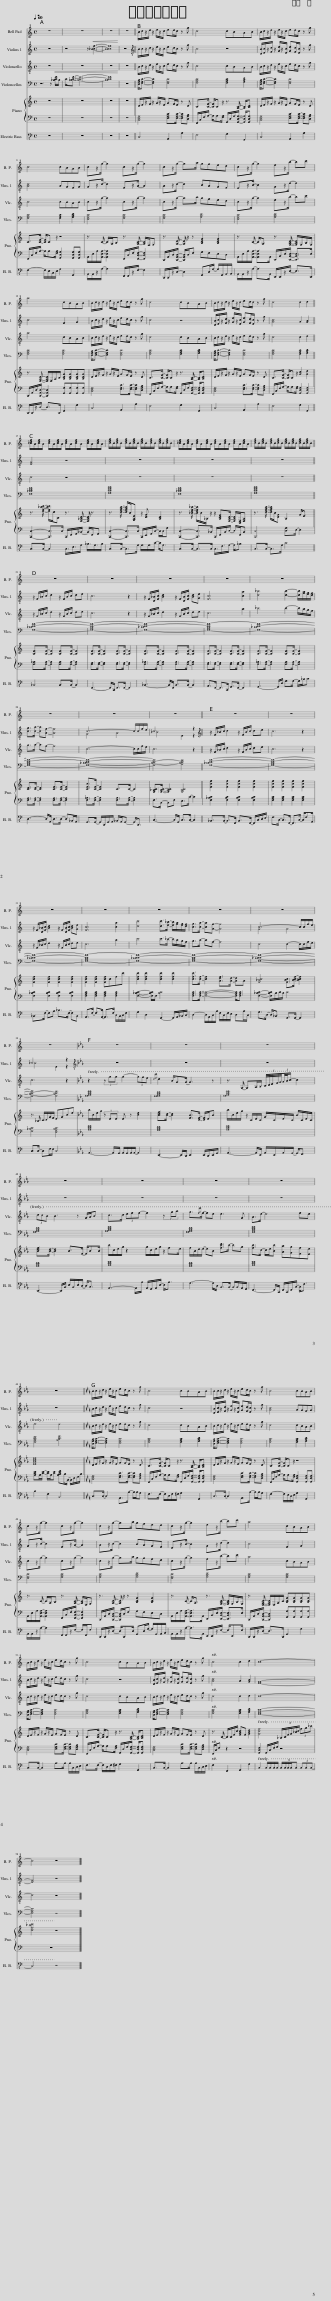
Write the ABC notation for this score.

X:1
%%score 1 ( 2 3 ) 4 5 { 6 | 7 } 8
L:1/8
Q:1/4=60
M:4/4
I:linebreak $
K:C
V:1 treble+8
V:2 treble+8
V:3 treble+8
V:4 treble-8
V:5 bass
V:6 treble
V:7 bass
V:8 bass-8
V:1
 z8 | z8 | z8 | z8 || B/c/z/d/ z/ e/z/c/ ed/c/ z g | %5
 c4 cBAB | B/c/z/d/ z/ e/z/c/ ed/c/ z g |$ c4 cBAB | cz/g/- g2 cz/g/- g2 | cz/g/- g>a gfed | %10
 cz/g/- g2 ez/b/- bc' |$ a4 cBAB | B/c/z/d/ z/ e/z/c/ ed/c/ z g | c4 cBAB | B/c/z/d/ z/ e/z/c/ ed/c/ z g | %15
 c4 c2 d2 ||$ [_Bdf]/A/[Bdf]/A/ [Bdf]/A/[Bdf]/A/ [Bdf]/A/[Bdf]/A/ [Bdf]/A/[Bdf]/A/ | [ceg]/B/[ceg]/B/ [ceg]/B/[ceg]/B/ [ceg]/B/[ceg]/B/ [ceg]/B/[ceg]/B/ | [_Bdf]/A/[Bdf]/A/ [Bdf]/A/[Bdf]/A/ [Bdf]/A/[Bdf]/A/ [Bdf]/A/[Bdf]/A/ | [ceg]/B/[ceg]/B/ [ceg]/B/[ceg]/B/ [ceg]/B/[ceg]/B/ [ceg]/B/[ceg]/B/ ||$ %20
 z8 | z8 | z8 | z8 | z8 |$ %25
 z8 | z8 | z8 || z8 | z8 |$ %30
 z8 | z8 | z8 | z8 | z8 |$ %35
 z8 |[K:Eb] z8 | z8 | z8 |$ z8 | %40
 z8 | z8 | z8 |$ z8 ||[K:C] B/c/z/d/ z/ e/z/c/ ed/c/ z g | %45
 c4 cBAB | B/c/z/d/ z/ e/z/c/ ed/c/ z g | c4 cBAB |$ cz/g/- g2 cz/g/- g2 | cz/g/- g>a gfed | %50
 cz/g/- g2 ez/b/- bc' | a4 cBAB |$ B/c/z/d/ z/ e/z/c/ ed/c/ z g | c4 cBAB | B/c/z/d/ z/ e/z/c/ ed/c/ z g | %55
[Q:1/4=55] c4[Q:1/4=50] c2[Q:1/4=40] d2 |[Q:1/4=60] c8-[Q:1/4=40] |$ c4 z4 |] %58
V:2
 z8 | z4 z!<(! [_Bcf]3- | [Bcf]8!<)! | z8 ||[K:treble-8] B/c/z/d/ z/ e/z/c/ ed/c/ z g | %5
 c4 z4 | [DB]/[Ec]/z/[Fd]/ z/ [Ge]/z/[Ec]/ [Ge][Fd]/[Ec]/ z g |$ [Ac]4 AGFG | Gz/c/- c2 Fz/A/- A2 | Az/c/- c2 BAGF | %10
 Ez/B/- B2 Gz/d/- d2 |$ c4 F2 G2 | B/c/z/d/ z/ e/z/c/ ed/c/ z g | c4 z4 | [DB]/[Ec]/z/[Fd]/ z/ [Ge]/z/[Ec]/ [Ge][Fd]/[Ec]/ z g | %15
 [Ac]4 A2 [GB]2 ||$ [EG]4 z4 | z8 | z8 | z8 ||$ %20
 z/ F/_B/c/ d2 z/ F/B/c/ de | c6 z2 | z/ F/[D_B]/[Fc]/ [Bd]2 z/ F/[DB]/[Fc]/ [Bd][Ge] | [Fc]6 [ca]2 | [d_b]4 [db]2- [db]/[fa]/[eg]/[df]/ |$ %25
 [cg]>[ca]- [ca][Af]- [Af]4 | c6- c/c/f/e/ | c6 z2 ||[K:treble] z/ F/_B/c/ d2 z/ F/B/c/ de | c6 z2 |$ %30
 z/ F/[D_B]/[Fc]/ [Bd]2 z/ F/[DB]/[Fc]/ [Bd][Ge] | [Fc]6 [ca]2 | [dc']4 [dc']>[e_b]- [eb]/[fa]/[eg]/[df]/ | [cg]>[ca]- [ca][Af]- [Af]4 | c6- c/c/f/e/ |$ %35
 c6 z2 |[K:Eb][K:treble-8] z8 | z8 | z8 |$ z8 | %40
 z8 | z8 | z8 |$ z8 ||[K:C] B/c/z/d/ z/ e/z/c/ ed/c/ z g | %45
 c4 z4 | [DB]/[Ec]/z/[Fd]/ z/ [Ge]/z/[Ec]/ [Ge][Fd]/[Ec]/ z g | [Ac]4 AGFG |$ Gz/c/- c2 Fz/A/- A2 | Az/c/- c2 BAGF | %50
 Ez/B/- B2 Gz/d/- d2 | c4 F2 G2 |$ B/c/z/d/ z/ e/z/c/ ed/c/ z g | c4 z4 | [DB]/[Ec]/z/[Fd]/ z/ [Ge]/z/[Ec]/ [Ge][Fd]/[Ec]/ z g | %55
 [Ac]4 A2 [GB]2 | [EG]8- |$ [EG]4 z4 |] %58
V:3
 x8 | x8 | x8 | x8 ||[K:treble-8] x8 | %5
 x8 | x8 |$ x8 | x8 | x8 | %10
 x8 |$ x8 | x8 | x8 | x8 | %15
 x8 ||$ x8 | x8 | x8 | x8 ||$ %20
 x8 | x8 | x8 | x8 | x8 |$ %25
 x8 | G4 A4 | _B4 E2 z2 ||[K:treble] x8 | x8 |$ %30
 x8 | x8 | x8 | x8 | G4 A4 |$ %35
 _B4 E2 z2 |[K:Eb][K:treble-8] x8 | x8 | x8 |$ x8 | %40
 x8 | x8 | x8 |$ x8 ||[K:C] x8 | %45
 x8 | x8 | x8 |$ x8 | x8 | %50
 x8 | x8 |$ x8 | x8 | x8 | %55
 x8 | x8 |$ x8 |] %58
V:4
 z8 | z8 | z8 | z8 || B/c/z/d/ z/ e/z/c/ ed/c/ z g | %5
 c4 cBAB | B/c/z/d/ z/ e/z/c/ ed/c/ z g |$ c4 cBAB | cz/g/- g2 cz/g/- g2 | cz/g/- g>a gfed | %10
 cz/g/- g2 ez/b/- bc' |$ a4 cBAB | B/c/z/d/ z/ e/z/c/ ed/c/ z g | c4 cBAB | B/c/z/d/ z/ e/z/c/ ed/c/ z g | %15
 c4 c2 d2 ||$ c4 z4 | z8 | z8 | z8 ||$ %20
 z/ F/_B/c/ d2 z/ F/B/c/ de | c6 z2 | z/ F/_B/c/ d2 z/ F/B/c/ de | c6 a2 | _b4 b2- b/a/g/f/ |$ %25
 g>a- af- f4 | c6- c/c/f/e/ | c6 z2 || z/ F/_B/c/ d2 z/ F/B/c/ de | c6 z2 |$ %30
 z/ F/_B/c/ d2 z/ F/B/c/ de | c6 a2 | c'4 c'>_b- b/a/g/f/ | g>a- af- f4 | c4 c2- c/c/f/e/ |$ %35
 c6 z2 |[K:Eb] z2 (3z gg g2- (3gfe |{de} d2 B/GG/- G3 z | z3/2 G,/- G,A,/B,/ (5:4:5C/4D/4E/4F/4G/4(5:4:3A/4B/4c3/4- c2 |$ (3dcB B3 z G/A/B | %40
 c>d (3eff- f2 (3z ga | g3/2{fg}f/- fe e3 G | A>e- e4 fe |$ e4 d4 ||[K:C] B/c/z/d/ z/ e/z/c/ ed/c/ z g | %45
 c4 cBAB | B/c/z/d/ z/ e/z/c/ ed/c/ z g | c4 cBAB |$ cz/g/- g2 cz/g/- g2 | cz/g/- g>a gfed | %50
 cz/g/- g2 ez/b/- bc' | a4 cBAB |$ B/c/z/d/ z/ e/z/c/ ed/c/ z g | c4 cBAB | B/c/z/d/ z/ e/z/c/ ed/c/ z g | %55
 c4 c2 d2 | c8- |$ c4 z4 |] %58
V:5
 z6 z!<(! [_B,CF]/B,/ | C<[_B,CF]- [B,CF]6- | [B,CF]8!<)! | z8 || [D,G,B,]<[E,G,C]- [E,G,C]2 [E,G,C]4 | %5
 [F,A,C]4 [F,A,C]2 [G,B,D]2 | [D,G,B,]<[E,G,C]- [E,G,C]2 [E,G,C]4 |$ [F,A,C]4 [F,A,C]2 [G,B,D]2 | [E,G,C]4 [F,A,C]4 | [F,A,C]4 [G,B,D]4 | %10
 [E,G,C]4 [G,B,D]4 |$ [F,A,C]4 [F,A,C]4 | [D,G,B,]<[E,G,C]- [E,G,C]2 [E,G,C]4 | [F,A,C]4 [F,A,C]2 [G,B,D]2 | [D,G,B,]<[E,G,C]- [E,G,C]2 [E,G,C]4 | %15
 [F,A,C]4 [F,A,C]2 [G,B,D]2 ||$ [F,_B,DF]8 | [G,CEG]8 | [F,_B,DF]8 | [G,CEG]8 ||$ %20
 [F,-_B,C-F-]8 | [F,-A,C-F-]8 | [F,-_B,C-F-]8 | [F,-A,CF-]8 | [F,-_B,C-F-]8 |$ %25
 [F,-A,C-F-]8 | [F,_B,CF]8- | [F,B,-C-F]4 [G,B,CE]4 || [F,-_B,C-F-]8 | [F,-A,C-F-]8 |$ %30
 [F,-_B,C-F-]8 | [F,-A,CF-]8 | [F,-_B,C-F-]8 | [F,-A,C-F-]8 | [F,_B,CF]8- |$ %35
 [F,B,-C-F]4 [G,B,CE]4 |[K:Eb] [G,A,CE]8 | [F,G,B,D]8 | [G,A,CE]8 |$ [F,G,B,D]8 | %40
 [G,A,CE]8 | [F,G,B,D]8 | [F,A,CE]8 |$ [F,A,CE]4 [A,B,DF]4 ||[K:C] [D,G,B,]<[E,G,C]- [E,G,C]2 [E,G,C]4 | %45
 [F,A,C]4 [F,A,C]2 [G,B,D]2 | [D,G,B,]<[E,G,C]- [E,G,C]2 [E,G,C]4 | [F,A,C]4 [F,A,C]2 [G,B,D]2 |$ [E,G,C]4 [F,A,C]4 | [F,A,C]4 [G,B,D]4 | %50
 [E,G,C]4 [G,B,D]4 | [F,A,C]4 [F,A,C]4 |$ [D,G,B,]<[E,G,C]- [E,G,C]2 [E,G,C]4 | [F,A,C]4 [F,A,C]2 [G,B,D]2 | [D,G,B,]<[E,G,C]- [E,G,C]2 [E,G,C]4 | %55
 [F,A,C]4 [F,A,C]2 [G,B,D]2 | [E,G,C]8- |$ [E,G,C]4 z4 |] %58
V:6
 z8 | z8 | z8 | z8 || D/E/z/F/ z/ G/z/E/ GF/E/ z D | %5
 C>[CF]- [CF]/C z/ z3/2 [A,C]/- [A,C]<[B,D] | D/E/z/F/ z/ G/z/E/ GF/E/ z D |$ C>[CF]- [CF]/C z/ z4 | z3/2 C/- C/A,/B, z3/2 [A,C]/- [A,C]/F,/G, | z3/2 [A,D]/- [A,D]/ z/ z [B,DG]2 [B,DG]2 | %10
 z3/2 C/- C<A, z3/2 [G,B,D]/- [G,B,D]/G,/B,/G,/ |$ z3/2 [F,A,D]/- [F,A,D]/F,/A,/C/ [B,DG][B,DG][B,DG][B,DG] | D/E/z/F/ z/ G/z/E/ GF/E/ z D | C>[CF]- [CF]/C z/ z3/2 [A,C]/- [A,C]<[B,D] | D/E/z/F/ z/ G/z/E/ GF/E/ z D | %15
 C>[CF]- [CF]/C z/ [Gc]2 [Gd]2 ||$ z3/2 [df_bc']/- [dfbc']/c/C z3/2 [F,_B,D]/- [F,B,D]/ z3/2 | z3/2 [cegb]/- [cegb]/B/[G,B,E] z/ [DG]3/2 [B,D]2 | z3/2 [_Bdf_b]/- [Bdfb]/B/_B,/ z/ z/ [B,DF][F,B,D]/- [F,B,D]/[D,F,]/[F,B,] | z3/2 [cegb]/- [cegb]/B/[DG] B,2 G<E ||$ %20
 [CF]>[CF]- [CF]2 [CF]>[CF]- [CF]2 | [CF]>[CF]- [CF]2 [CF]>[CF]- [CF]2 | [CF]>[CF]- [CF]2 [CF]>[CF]- [CF]2 | [CF]>[CF]- [CF]2 [CF]>[CF]- [CF]2 | [CF]>[CF]- [CF]2 [CF]>[CF]- [CF]2 |$ %25
 [CE]>[CE]- [CE]2 [CF]>[CF]- [CF]2 | [CFc]>[CF]- [CF]2 C>C- C2 | [G,_B,C]>[G,B,C]- [G,B,C]2 [G,B,C]4 || [Fcf]2 [Fcf]2 [Fcf]2 [Fcf]2 | [Fcf]2 [Fcf]2 [Fcf]2 [Fcf]2 |$ %30
 [Fcf]2 [Fcf]2 [Fcf]2 [Fcf]2 | [Fcf]2 [Fcf]2 [Fcf]cfc' | [cfc']2 [cfc']2 [cfc']2 [cfc']2 | [cfc']>[cf]- [cf]2 [Adf]>[Ad]- [Ad]A | [F_Bc]4 [FBc]>[Bcf]- [Bcf]2 |$ %35
 z3/2 _B,/ C/D/G/F/ EGce |[K:Eb] b/c/e/g/ (3z EE E z [ce]2 | [Bdf]>[Bd]- [Bd]2 [FB]>[DF]- [DF]/E/B | b/c/e/g/ z/ C/E/C/ G/C/E/C/ B/C/E/C/ |$ [Bdf]>[Bd]- [Bd]2 B>F- F/BB/ | %40
 b/c/e/g/ z2 g/c/e/g/ z/ fe/ | f/B/d/e/- eB [fbd']>b- bg | [fb]>c- c/e/[Bb] [Aa][Gg][Ff][Ee] |$ [EAce]8 ||[K:C] D/E/z/F/ z/ G/z/E/ GF/E/ z D | %45
 C>[CF]- [CF]/C z/ z3/2 [A,C]/- [A,C]<[B,D] | D/E/z/F/ z/ G/z/E/ GF/E/ z D | C>[CF]- [CF]/C z/ z4 |$ z3/2 C/- C/A,/B, z3/2 [A,C]/- [A,C]/F,/G, | z3/2 [A,D]/- [A,D]/ z/ z [B,DG]2 [B,DG]2 | %50
 z3/2 C/- C<A, z3/2 [G,B,D]/- [G,B,D]/G,/B,/G,/ | z3/2 [F,A,D]/- [F,A,D]/F,/A,/C/ [B,DG][B,DG][B,DG][B,DG] |$ D/E/z/F/ z/ G/z/E/ GF/E/ z D | C>[CF]- [CF]/C z/ z3/2 [A,C]/- [A,C]<[B,D] | D/E/z/F/ z/ G/z/E/ GF/E/ z D | %55
 z3/2 C/- C/C/F/c/ [FAc]F [GBd]2 | [Gcf]4 (6:4:6_B,/C/F/G/_B/c/ (3fg_b |$ [cf_bc']4 z4 |] %58
V:7
 z8 | z8 | z8 | z8 || [C,E,G,]4 [E,G,C]>[E,G,C]- [E,G,C][D,G,B,] | %5
 F,,/C,/F,/A,/- A,/A,[F,A,]/ G,,/D,/G,/[G,,D,G,]/- [G,,D,G,]<[G,,D,G,] | [C,E,G,]4 [E,G,C]>[E,G,C]- [E,G,C][D,G,B,] |$ F,,/C,/F,/A,/- A,/A,[F,A,]/ [G,,D,G,]2 [G,,D,G,][G,,D,G,] | A,,/E,/A,/[A,,E,A,]/- [A,,E,A,]2 F,,/C,/F,/[F,,C,F,]/- [F,,C,F,]2 | D,,/A,,/D,/[D,,A,,D,]/- [D,,A,,D,]/D,/F, G,F,E,D, | %10
 A,,/E,/A,/[A,,E,A,]/- [A,,E,A,]>A,, E,,/B,,/E,/[E,,B,,E,]/- [E,,B,,E,]>E, |$ D,,/A,,/D,/[D,,A,,D,]/- [D,,A,,D,]2 [G,,G,][G,,G,][G,,G,][G,,G,] | [C,E,G,]4 [E,G,C]>[E,G,C]- [E,G,C][D,G,B,] | F,,/C,/F,/A,/- A,/A,[F,A,]/ G,,/D,/G,/[G,,D,G,]/- [G,,D,G,]<[G,,D,G,] | [C,E,G,]4 [E,G,C]>[E,G,C]- [E,G,C][D,G,B,] | %15
 F,,/C,/F,/A,/- A,/A,[F,A,]/ [G,,D,G,]2 [G,,D,G,]2 ||$ [C,,C,]2- [C,,C,]>C, C,,/F,,/G,,/_B,,/- B,,/F,,/G,, | [C,,C,]2- [C,,C,]>C, C,,/E,,/G,,/C,/- C,/C,/G, | [C,,C,]2- [C,,C,]>_B,, C,,/F,,/B,,/D,/- D,/F,,/B,, | [C,,C,]4 [D,G,]>E,- E,2 ||$ %20
 [F,_B,]>[F,B,]- [F,B,]2 [F,B,]>[F,B,]- [F,B,]2 | [F,A,]>[F,A,]- [F,A,]2 [F,A,]>[F,A,]- [F,A,]2 | [F,_B,]>[F,B,]- [F,B,]2 [F,B,]>[F,B,]- [F,B,]2 | [F,A,]>[F,A,]- [F,A,]2 [F,A,]>[F,A,]- [F,A,]2 | [F,_B,]>[F,B,]- [F,B,]2 [F,B,]>[F,B,]- [F,B,]2 |$ %25
 [F,A,]>[F,A,]- [F,A,]2 [F,A,]>[F,A,]- [F,A,]2 | [F,_B,]>[F,B,]- [F,B,]2 [F,B,]>[F,B,]- [F,B,]2 | F,>C,- C,F, E,>C- C2 || [F,_B,C]2 [F,B,C]2 [F,B,C]2 [F,B,C]2 | [F,A,C]2 [F,A,C]2 [F,A,C]2 [F,A,C]2 |$ %30
 [F,_B,C]2 [F,B,C]2 [F,B,C]2 [F,B,C]2 | [F,A,C]2 [F,A,C]2 [F,A,C]2 [F,A,C]2 | [F,_B,C]3- [F,B,C]/F,/ [B,C]4 | [F,A,C]>[F,A,C]- [F,A,C]4- [F,A,C]<[F,A,C] | [F,_B,C]2- [F,B,C]/B,/C/B,/ C4 |$ %35
 [F,_B,C]4 [E,G,B,C]4 |[K:Eb] [A,CE]8 | [G,B,D]8 | [A,CE]8 |$ [G,B,D]8 | %40
 [A,CE]8 | [G,B,D]8 | [A,CE]8 |$ [A,CE]A,/[CE]/- [CE]/A,/[CE] [A,B,DF]B,/B,,/- B,,/D,/F,/B,/ ||[K:C] [C,E,G,]4 [E,G,C]>[E,G,C]- [E,G,C][D,G,B,] | %45
 F,,/C,/F,/A,/- A,/A,[F,A,]/ G,,/D,/G,/[G,,D,G,]/- [G,,D,G,]<[G,,D,G,] | [C,E,G,]4 [E,G,C]>[E,G,C]- [E,G,C][D,G,B,] | F,,/C,/F,/A,/- A,/A,[F,A,]/ [G,,D,G,]2 [G,,D,G,][G,,D,G,] |$ A,,/E,/A,/[A,,E,A,]/- [A,,E,A,]2 F,,/C,/F,/[F,,C,F,]/- [F,,C,F,]2 | D,,/A,,/D,/[D,,A,,D,]/- [D,,A,,D,]/D,/F, G,F,E,D, | %50
 A,,/E,/A,/[A,,E,A,]/- [A,,E,A,]>A,, E,,/B,,/E,/[E,,B,,E,]/- [E,,B,,E,]>E, | D,,/A,,/D,/[D,,A,,D,]/- [D,,A,,D,]2 [G,,G,][G,,G,][G,,G,][G,,G,] |$ [C,E,G,]4 [E,G,C]>[E,G,C]- [E,G,C][D,G,B,] | F,,/C,/F,/A,/- A,/A,[F,A,]/ G,,/D,/G,/[G,,D,G,]/- [G,,D,G,]<[G,,D,G,] | [C,E,G,]4 [E,G,C]>[E,G,C]- [E,G,C][D,G,B,] | %55
 F,,/C,/F, z2 z4 | [G,,C,F,]2 G,,/C,/F,/G,/ z4 |$ z8 |] %58
V:8
 z8 | z8 | z8 | z8 || C,4 A,,2 A,2 | %5
 F,4 G,2 G,,2 | C,4 A,,2 A,2 |$ F,2- F,/E,/C,/E,/ G,2 G,,2 | A,,/A,,/z/A,/- A,2 F,,/F,,/z/F,/- F,2 | D,,/D,,/z/D,/- D,2 G,,D,/G,/- G,/G,,/A,,/B,,/ | %10
 A,,/A,,/z/A,/- A,>A,, E,,/E,,/z/E,/- E,>E,, |$ D,,/D,,/z/D,/- D,>D,, G,,2 G,2 | C,4 A,,2 A,2 | F,4 G,2 G,,2 | C,4 A,,2 A,2 | %15
 F,4 G,2 G,,2 ||$ C,>C,- C,2 C,3/4E,3/4G,/ _B,3/4G,3/4B,/ | C,>C,- C,>G, G,3/4G,3/4C/- C<G, | C,>C,- C,>C, C,3/4F,3/4G,/- G,<_B, | C,>C,- C,>G, C4 ||$ %20
 _B,,4 B,,>B,,- B,,2 | F,,3- F,,/C,,/ F,,>F,,- F,,2 | _B,,3- B,,/F,,/ B,,>B,,- B,,2 | A,,>F,,- F,,>C,, G,,>F,,- F,,2 | G,,3- G,,/D,/ G,>G,- G,/_B,/C |$ %25
 D,3- D,/A,,/ D,>D,- D,_B,,/A,,/ | G,,>G,,- G,,/D,,/G,,/A,,/ _B,,/A,,/G,,- G,,<D,, | C,3- C,/G,,/ C,>C,- C,2 || _B,,>B,,- B,,>F,, B,,>F,,- F,,/C,/D,/E,/ | F,>C,- C,>F,,- F,,>C,- C,/F,A,,/ |$ %30
 _B,,>F,- F,A, _B,>F,- F,B,, | A,,>F,- F,>A,,- A,,>F, C,/B,,/C,/F,/ | G,2 D,2 G,,2- G,,/A,,/_B,,/C,/ | D,2- D,/A,,/C,/A,/ F,/C,/F,/E,/ D,A,/C,/ | G,>D,- D,<_B,, G,,>G,,- G,,2 |$ %35
 C,>C,- C,F,/E,/ C,4 |[K:Eb] A,,3- A,,/G,,/ A,,/G,,/A,,/A,,/- A,,2 | E,,3- E,,/D,,/ E,,2 E,,/D,,/E,,/G,,/ | A,,3- A,,/E,,/ A,,/E,,/A,,/G,,/- G,,<F,, |$ E,,3- E,,/B,,/ E,/B,,/E,/D,/- D,<C, | %40
 A,,3- A,,/A,/ A,,/G,,/A,,/E,/- E,<A, | G,3- G,/D,/ B,,>B,,- B,,/B,,/A,,/G,,/ | F,,3- F,,/C,,/ F,,/C,,/F,,/C,/- C,<F, |$ B,2 F,2 B,,4 ||[K:C] C,>C,- C,2 A,,>A,- A,/A,/G, | %45
 F,>F,- F,/D,/F,/^F,/ G,2 G,,2 | C,>C,- C,2 A,,>A,- A,/A,/G, | F,2- F,/E,/C,/E,/ G,2 G,,2 |$ A,,/A,,/z/A,/- A,2 F,,/F,,/z/F,/- F,/F,,/F, | D,,/D,,/z/D,/- D,/D,,D,/ G,,D,/G,/- G,/G,,/A,,/B,,/ | %50
 A,,/A,,/z/A,/- A,>A,, E,,/E,,/z/E,/- E,/E,,E,/ | D,,/D,,/z/D,/- D,>D,, G,,2 G,2 |$ C,>C,- C,2 A,>A, A,/C,/D,/E,/ | F,>F,- F,/D,/F,/^F,/ G,2 G,,2 | C,>C,- C,2 A,>A, A,/C,/D,/E,/ | %55
 F,2 F,,2 G,,2 G,2 | C,2 C,/C,/C,/C,/ (6:4:5C,/C,/C,/C,/C, (3C,C,C,- |$ C,4 z4 |] %58
